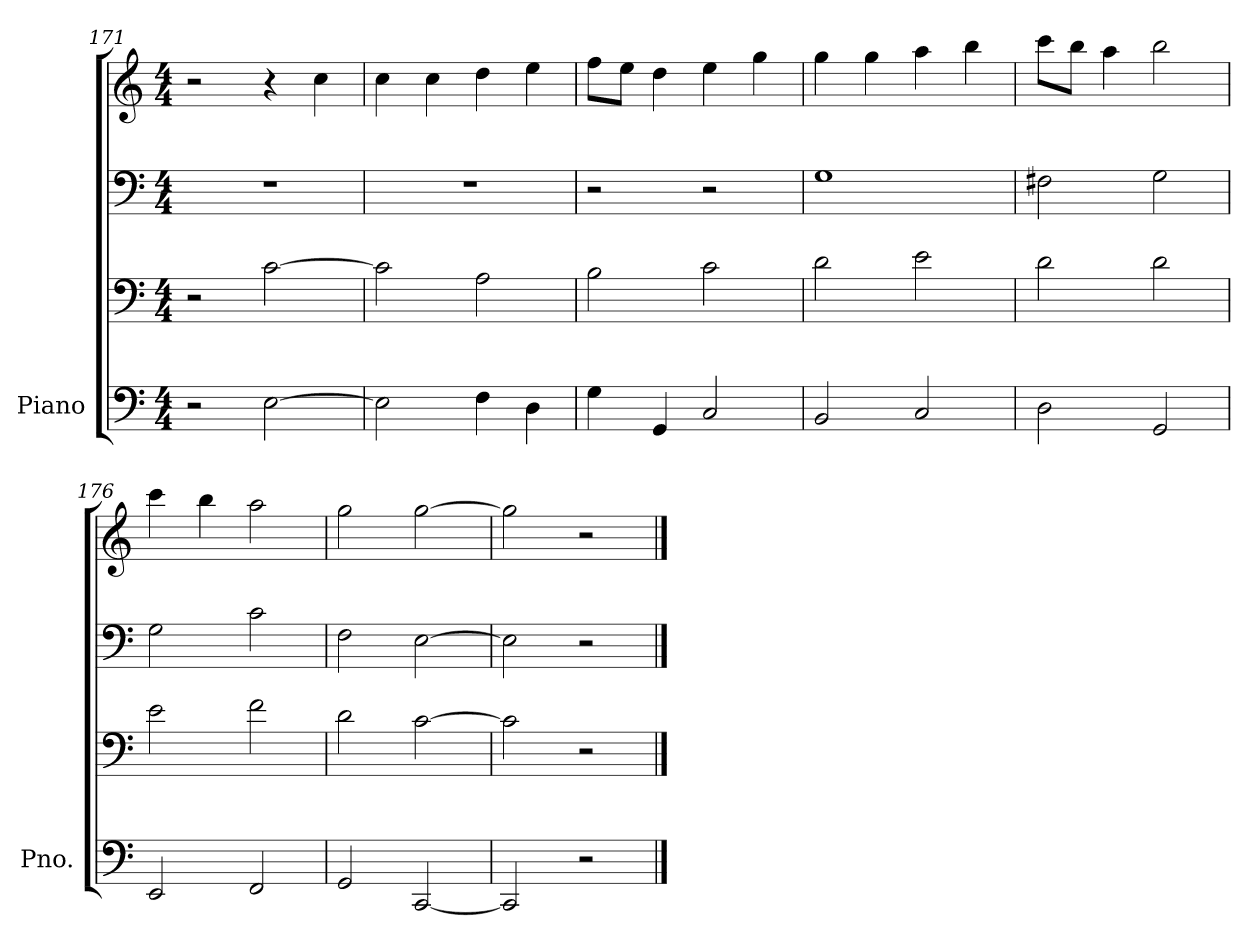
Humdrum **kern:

**kern	**kern	**kern	**kern
*part1	*part1	*part1	*part1
*staff4	*staff3	*staff2	*staff1
*I"Piano	*	*	*
*I'Pno.	*	*	*
*clefF4	*clefF4	*clefF4	*clefG2
*k[]	*k[]	*k[]	*k[]
*M4/4	*M4/4	*M4/4	*M4/4
=171	=171	=171	=171
2r	2r	1r	2r
[2E\	[2c\	.	4r
.	.	.	4cc\
=172	=172	=172	=172
2E\]	2c\]	1r	4cc\
.	.	.	4cc\
4F\	2A\	.	4dd\
4D\	.	.	4ee\
=173	=173	=173	=173
4G\	2B\	2r	8ff\L
.	.	.	8ee\J
4GG/	.	.	4dd\
2C/	2c\	2r	4ee\
.	.	.	4gg\
=174	=174	=174	=174
2BB/	2d\	1G	4gg\
.	.	.	4gg\
2C/	2e\	.	4aa\
.	.	.	4bb\
=175	=175	=175	=175
2D\	2d\	2F#X\	8ccc\L
.	.	.	8bb\J
.	.	.	4aa\
2GG/	2d\	2G\	2bb\
=176	=176	=176	=176
2EE/	2e\	2G\	4ccc\
.	.	.	4bb\
2FF/	2f\	2c\	2aa\
=177	=177	=177	=177
2GG/	2d\	2F\	2gg\
[2CC/	[2c\	[2E\	[2gg\
=178	=178	=178	=178
2CC/]	2c\]	2E\]	2gg\]
2r	2r	2r	2r
==	==	==	==
*-	*-	*-	*-
